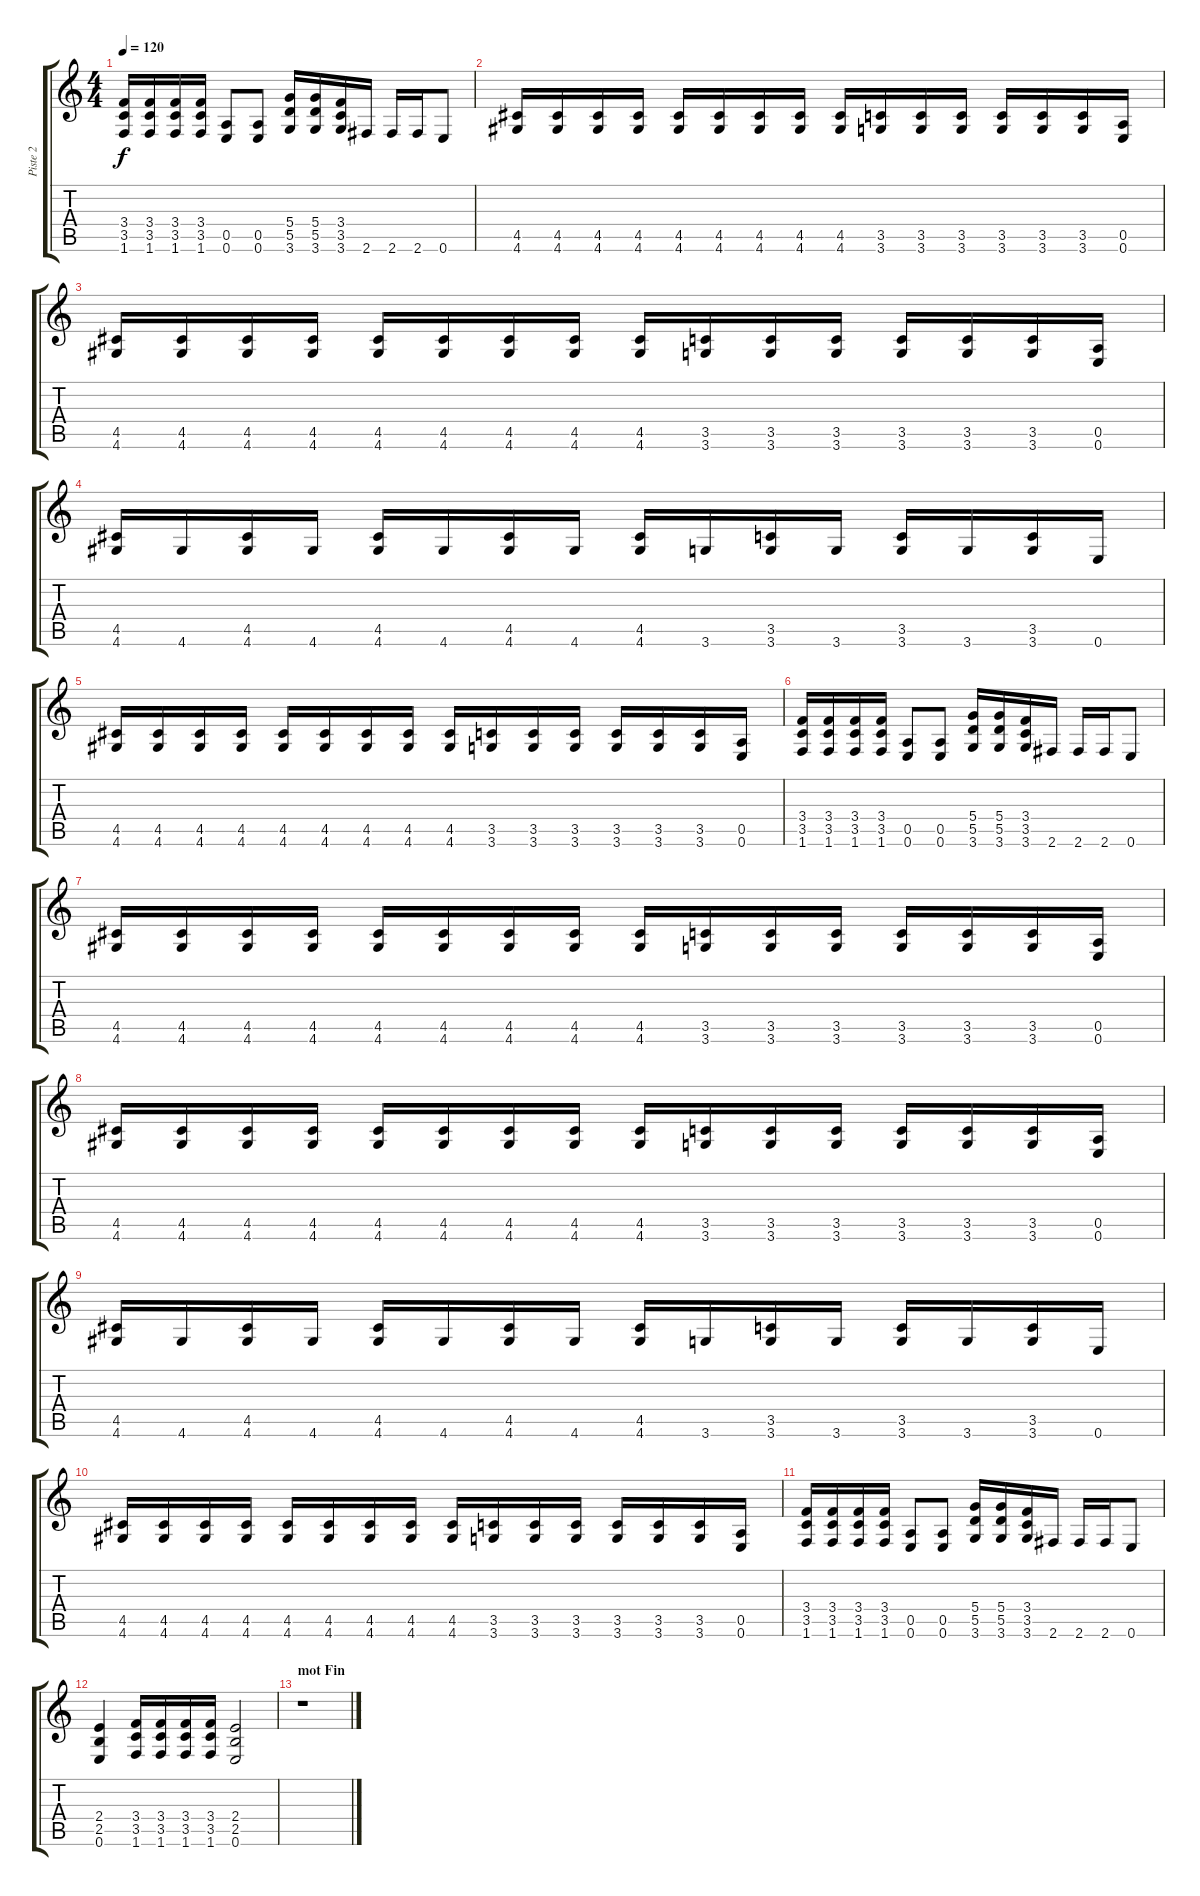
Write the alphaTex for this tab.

\track ("Piste 2" "Piste 2") {instrument distortionguitar}
\staff {score tabs}
\tuning (E4 B3 G3 D3 A2 E2) {hide}
\ts (4 4)
\tempo 120
\clef g2
\ks c
(3.4 3.5 1.6).16{dy f} (3.4 3.5 1.6).16 (3.4 3.5 1.6).16 (3.4 3.5 1.6).16 (0.5 0.6).8 (0.5 0.6).8 (5.4 5.5 3.6).16 (5.4 5.5 3.6).16 (3.4 3.5 3.6).16 2.6.16 2.6.16 2.6.16 0.6.8 |
(4.5 4.6).16 (4.5 4.6).16 (4.5 4.6).16 (4.5 4.6).16 (4.5 4.6).16 (4.5 4.6).16 (4.5 4.6).16 (4.5 4.6).16 (4.5 4.6).16 (3.5 3.6).16 (3.5 3.6).16 (3.5 3.6).16 (3.5 3.6).16 (3.5 3.6).16 (3.5 3.6).16 (0.5 0.6).16 |
(4.5 4.6).16 (4.5 4.6).16 (4.5 4.6).16 (4.5 4.6).16 (4.5 4.6).16 (4.5 4.6).16 (4.5 4.6).16 (4.5 4.6).16 (4.5 4.6).16 (3.5 3.6).16 (3.5 3.6).16 (3.5 3.6).16 (3.5 3.6).16 (3.5 3.6).16 (3.5 3.6).16 (0.5 0.6).16 |
(4.5 4.6).16 4.6.16 (4.5 4.6).16 4.6.16 (4.5 4.6).16 4.6.16 (4.5 4.6).16 4.6.16 (4.5 4.6).16 3.6.16 (3.5 3.6).16 3.6.16 (3.5 3.6).16 3.6.16 (3.5 3.6).16 0.6.16 |
(4.5 4.6).16 (4.5 4.6).16 (4.5 4.6).16 (4.5 4.6).16 (4.5 4.6).16 (4.5 4.6).16 (4.5 4.6).16 (4.5 4.6).16 (4.5 4.6).16 (3.5 3.6).16 (3.5 3.6).16 (3.5 3.6).16 (3.5 3.6).16 (3.5 3.6).16 (3.5 3.6).16 (0.5 0.6).16 |
(3.4 3.5 1.6).16 (3.4 3.5 1.6).16 (3.4 3.5 1.6).16 (3.4 3.5 1.6).16 (0.5 0.6).8 (0.5 0.6).8 (5.4 5.5 3.6).16 (5.4 5.5 3.6).16 (3.4 3.5 3.6).16 2.6.16 2.6.16 2.6.16 0.6.8 |
(4.5 4.6).16 (4.5 4.6).16 (4.5 4.6).16 (4.5 4.6).16 (4.5 4.6).16 (4.5 4.6).16 (4.5 4.6).16 (4.5 4.6).16 (4.5 4.6).16 (3.5 3.6).16 (3.5 3.6).16 (3.5 3.6).16 (3.5 3.6).16 (3.5 3.6).16 (3.5 3.6).16 (0.5 0.6).16 |
(4.5 4.6).16 (4.5 4.6).16 (4.5 4.6).16 (4.5 4.6).16 (4.5 4.6).16 (4.5 4.6).16 (4.5 4.6).16 (4.5 4.6).16 (4.5 4.6).16 (3.5 3.6).16 (3.5 3.6).16 (3.5 3.6).16 (3.5 3.6).16 (3.5 3.6).16 (3.5 3.6).16 (0.5 0.6).16 |
(4.5 4.6).16 4.6.16 (4.5 4.6).16 4.6.16 (4.5 4.6).16 4.6.16 (4.5 4.6).16 4.6.16 (4.5 4.6).16 3.6.16 (3.5 3.6).16 3.6.16 (3.5 3.6).16 3.6.16 (3.5 3.6).16 0.6.16 |
(4.5 4.6).16 (4.5 4.6).16 (4.5 4.6).16 (4.5 4.6).16 (4.5 4.6).16 (4.5 4.6).16 (4.5 4.6).16 (4.5 4.6).16 (4.5 4.6).16 (3.5 3.6).16 (3.5 3.6).16 (3.5 3.6).16 (3.5 3.6).16 (3.5 3.6).16 (3.5 3.6).16 (0.5 0.6).16 |
(3.4 3.5 1.6).16 (3.4 3.5 1.6).16 (3.4 3.5 1.6).16 (3.4 3.5 1.6).16 (0.5 0.6).8 (0.5 0.6).8 (5.4 5.5 3.6).16 (5.4 5.5 3.6).16 (3.4 3.5 3.6).16 2.6.16 2.6.16 2.6.16 0.6.8 |
(2.4 2.5 0.6).4 (3.4 3.5 1.6).16 (3.4 3.5 1.6).16 (3.4 3.5 1.6).16 (3.4 3.5 1.6).16 (2.4 2.5 0.6).2 |
\section ("" "mot Fin")
r.1
